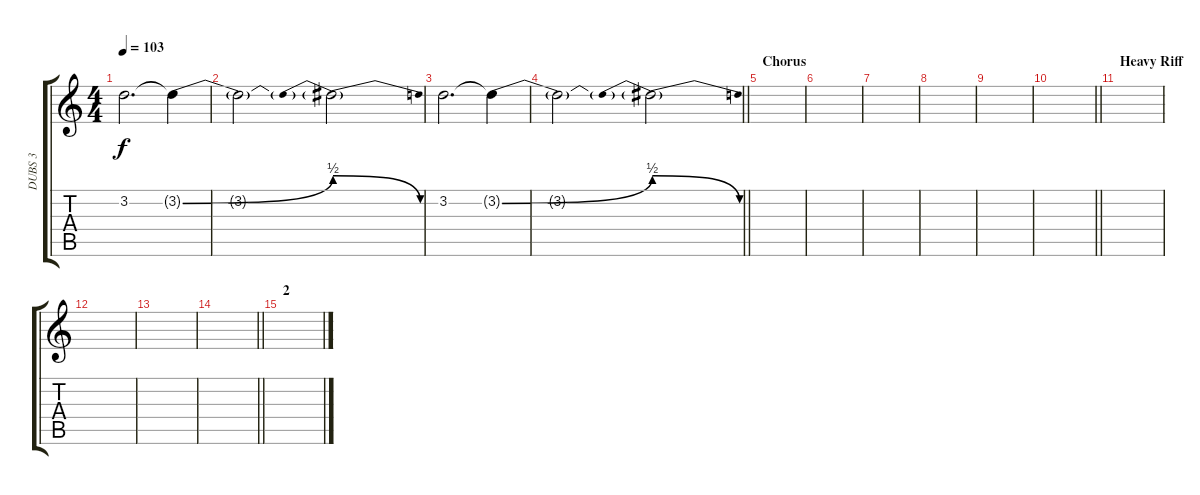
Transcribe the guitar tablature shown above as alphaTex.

\track ("DUBS 3" "DUBS 3") {instrument distortionguitar}
\staff {score tabs}
\tuning (E4 B3 G3 D3 A2 E2) {hide}
\ts (4 4)
\tempo 103
\clef g2
\ks c
3.2.2{d dy f} 3.2{be (bend 0 0 60 2) t}.4 |
3.2{t}.2 3.2{be (prebendrelease 0 2 60 0) t}.2 |
3.2.2{d} 3.2{be (bend 0 0 60 2) t}.4 |
\barLineRight lightlight
3.2{t}.2 3.2{be (prebendrelease 0 2 60 0) t}.2 |
\section ("" "Chorus")
|
|
|
|
|
\barLineRight lightlight
|
\section ("" "Heavy Riff")
|
|
|
\barLineRight lightlight
|
\section ("" "2")
